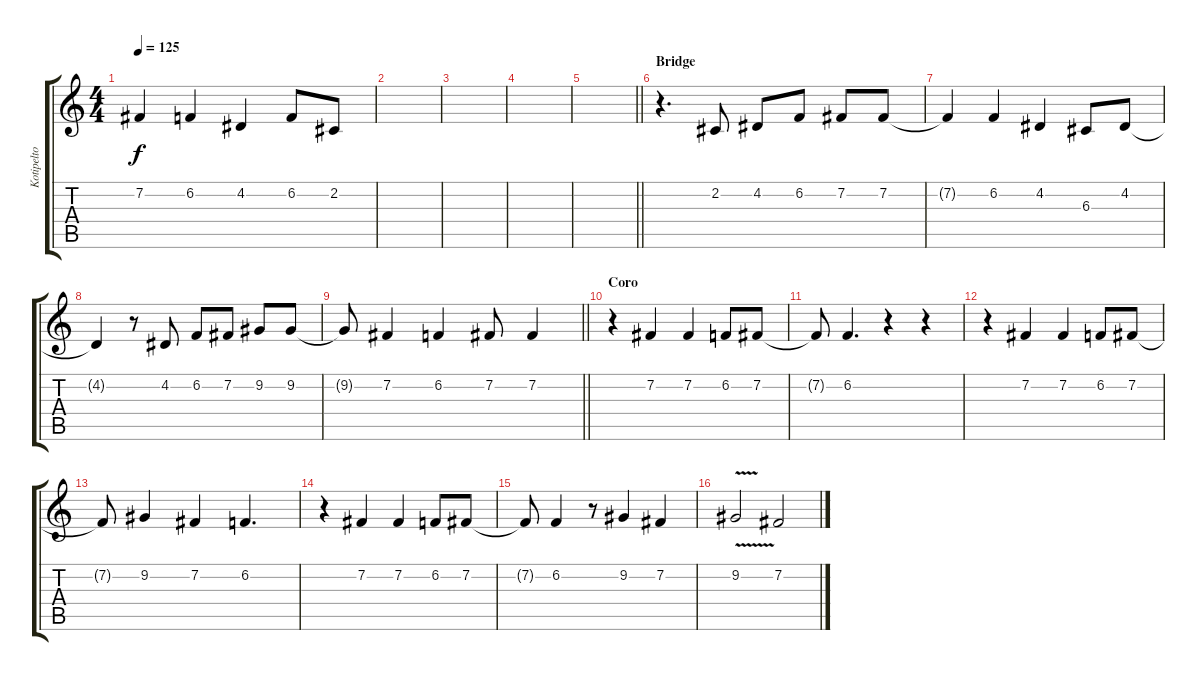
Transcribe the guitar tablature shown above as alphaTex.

\track ("Kotipelto the singer" "Kotipelto ") {instrument lead1square}
\staff {score tabs}
\tuning (E4 B3 G3 D3 A2 E2) {hide}
\ts (4 4)
\tempo 125
\clef g2
\ks c
7.2{t}.4{dy f} 6.2.4 4.2.4 6.2.8 2.2.8 |
|
|
|
\barLineRight lightlight
|
\section ("" "Bridge")
r.4{d} 2.2.8 4.2.8 6.2.8 7.2.8 7.2.8 |
7.2{t}.4 6.2.4 4.2.4 6.3.8 4.2.8 |
4.2{t}.4 r.8 4.2.8 6.2.8 7.2.8 9.2.8 9.2.8 |
\barLineRight lightlight
9.2{t}.8 7.2.4 6.2.4 7.2.8 7.2.4 |
\section ("" "Coro")
r.4 7.2.4 7.2.4 6.2.8 7.2.8 |
7.2{t}.8 6.2.4{d} r.4 r.4 |
r.4 7.2.4 7.2.4 6.2.8 7.2.8 |
7.2{t}.8 9.2.4 7.2.4 6.2.4{d} |
r.4 7.2.4 7.2.4 6.2.8 7.2.8 |
7.2{t}.8 6.2.4 r.8 9.2.4 7.2.4 |
9.2{v}.2 7.2.2
